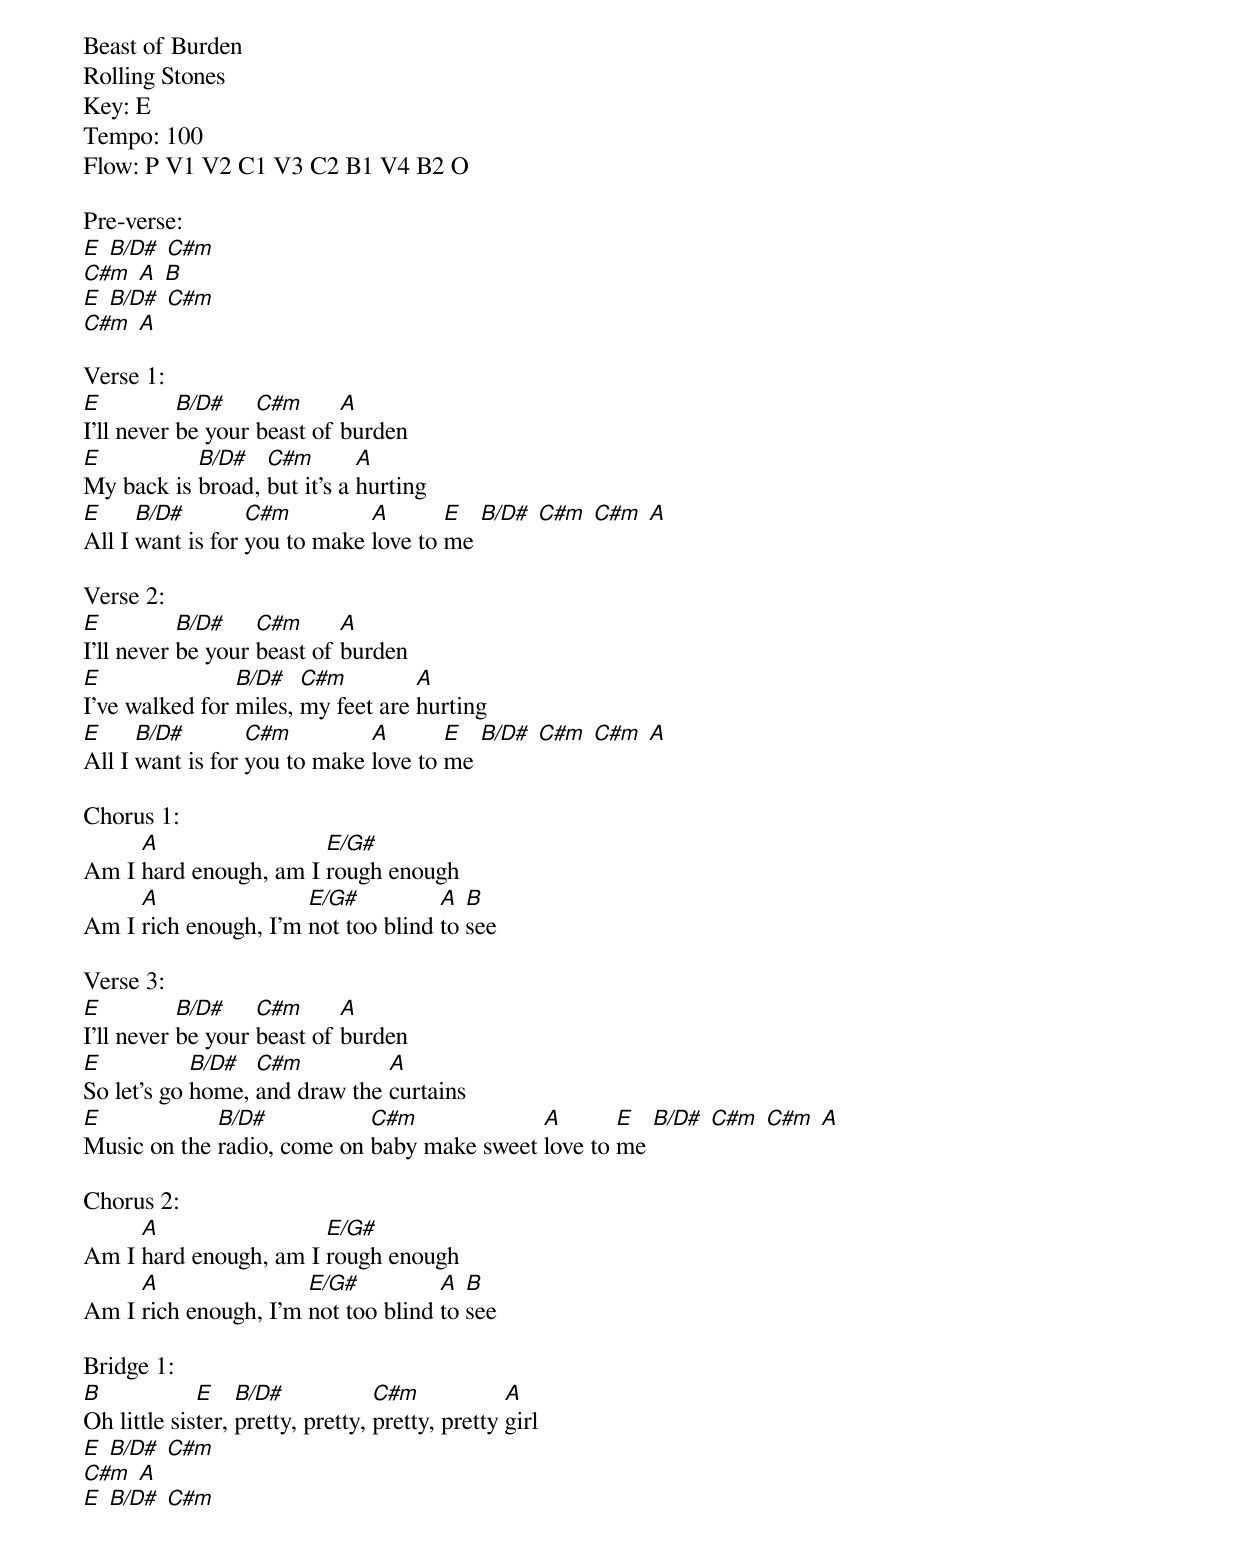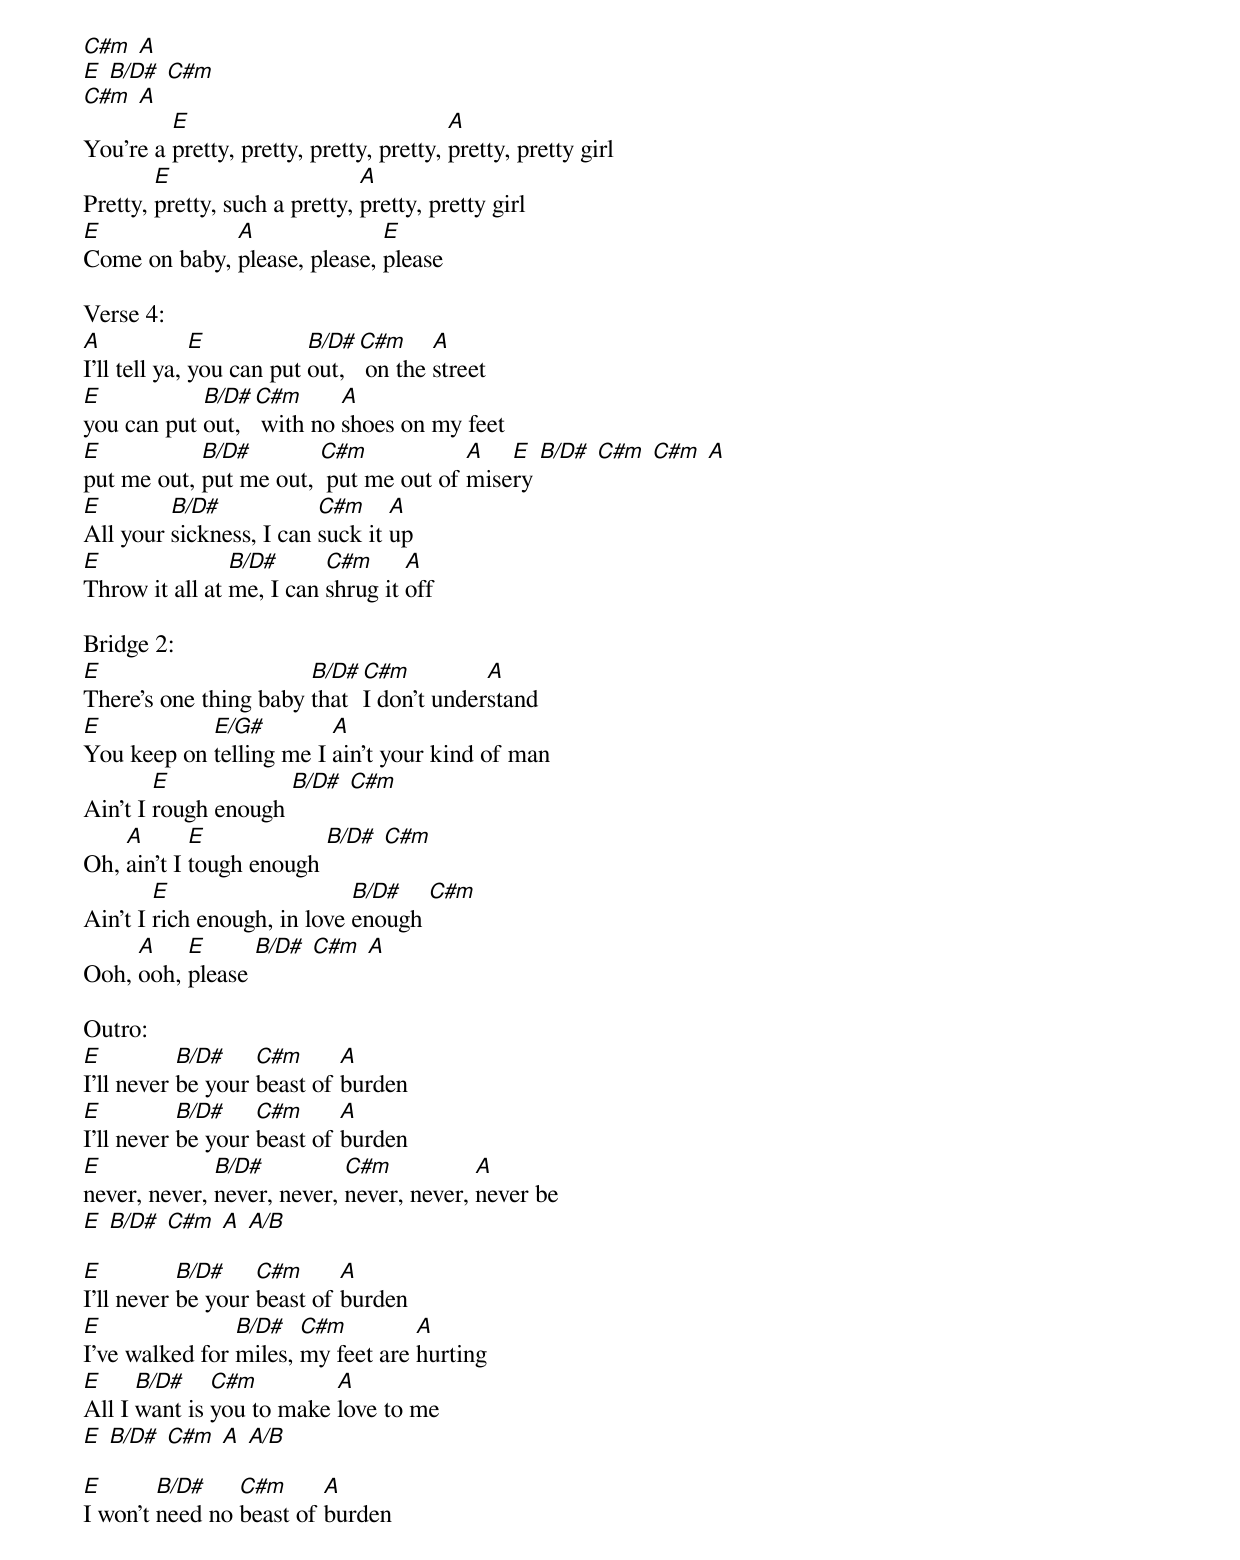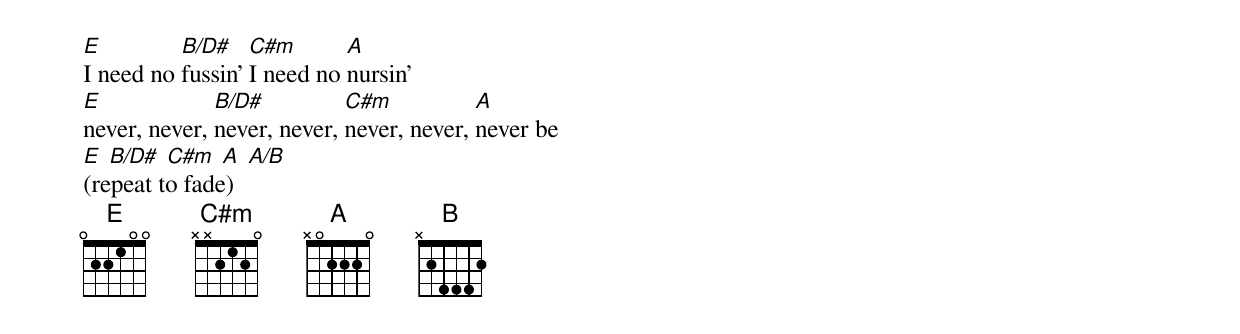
Beast of Burden
Rolling Stones
Key: E
Tempo: 100
Flow: P V1 V2 C1 V3 C2 B1 V4 B2 O

Pre-verse:
[E] [B/D#] [C#m]
[C#m] [A] [B]
[E] [B/D#] [C#m]
[C#m] [A]

Verse 1:
[E]I'll never [B/D#]be your [C#m]beast of [A]burden
[E]My back is [B/D#]broad, [C#m]but it's a [A]hurting
[E]All I [B/D#]want is for [C#m]you to make [A]love to [E]me [B/D#] [C#m] [C#m] [A]

Verse 2:
[E]I'll never [B/D#]be your [C#m]beast of [A]burden
[E]I've walked for [B/D#]miles, [C#m]my feet are [A]hurting
[E]All I [B/D#]want is for [C#m]you to make [A]love to [E]me [B/D#] [C#m] [C#m] [A]

Chorus 1:
Am I [A]hard enough, am I [E/G#]rough enough
Am I [A]rich enough, I'm [E/G#]not too blind [A]to [B]see

Verse 3:
[E]I'll never [B/D#]be your [C#m]beast of [A]burden
[E]So let's go [B/D#]home, [C#m]and draw the [A]curtains
[E]Music on the [B/D#]radio, come on [C#m]baby make sweet [A]love to [E]me [B/D#] [C#m] [C#m] [A]

Chorus 2:
Am I [A]hard enough, am I [E/G#]rough enough
Am I [A]rich enough, I'm [E/G#]not too blind [A]to [B]see

Bridge 1:
[B]Oh little sis[E]ter, [B/D#]pretty, pretty, [C#m]pretty, pretty [A]girl
[E] [B/D#] [C#m]
[C#m] [A]
[E] [B/D#] [C#m]
[C#m] [A]
[E] [B/D#] [C#m]
[C#m] [A]
You're a [E]pretty, pretty, pretty, pretty, [A]pretty, pretty girl
Pretty, [E]pretty, such a pretty, [A]pretty, pretty girl
[E]Come on baby, [A]please, please, [E]please

Verse 4:
[A]I'll tell ya, [E]you can put [B/D#]out, [C#m] on the [A]street
[E]you can put [B/D#]out, [C#m] with no [A]shoes on my feet
[E]put me out, [B/D#]put me out, [C#m] put me out of [A]mise[E]ry [B/D#] [C#m] [C#m] [A]
[E]All your [B/D#]sickness, I can [C#m]suck it [A]up
[E]Throw it all at [B/D#]me, I can [C#m]shrug it [A]off

Bridge 2:
[E]There's one thing baby [B/D#]that [C#m]I don't under[A]stand
[E]You keep on [E/G#]telling me I [A]ain't your kind of man
Ain't I [E]rough enough [B/D#] [C#m]
Oh, [A]ain't I [E]tough enough [B/D#] [C#m]
Ain't I [E]rich enough, in love [B/D#]enough [C#m]
Ooh, [A]ooh, [E]please [B/D#] [C#m] [A]

Outro:
[E]I'll never [B/D#]be your [C#m]beast of [A]burden
[E]I'll never [B/D#]be your [C#m]beast of [A]burden
[E]never, never, [B/D#]never, never, [C#m]never, never, [A]never be
[E] [B/D#] [C#m] [A] [A/B]

[E]I'll never [B/D#]be your [C#m]beast of [A]burden
[E]I've walked for [B/D#]miles, [C#m]my feet are [A]hurting
[E]All I [B/D#]want is [C#m]you to make [A]love to me
[E] [B/D#] [C#m] [A] [A/B]

[E]I won't [B/D#]need no [C#m]beast of [A]burden
[E]I need no [B/D#]fussin' [C#m]I need no [A]nursin'
[E]never, never, [B/D#]never, never, [C#m]never, never, [A]never be
[E] [B/D#] [C#m] [A] [A/B]
(repeat to fade)
